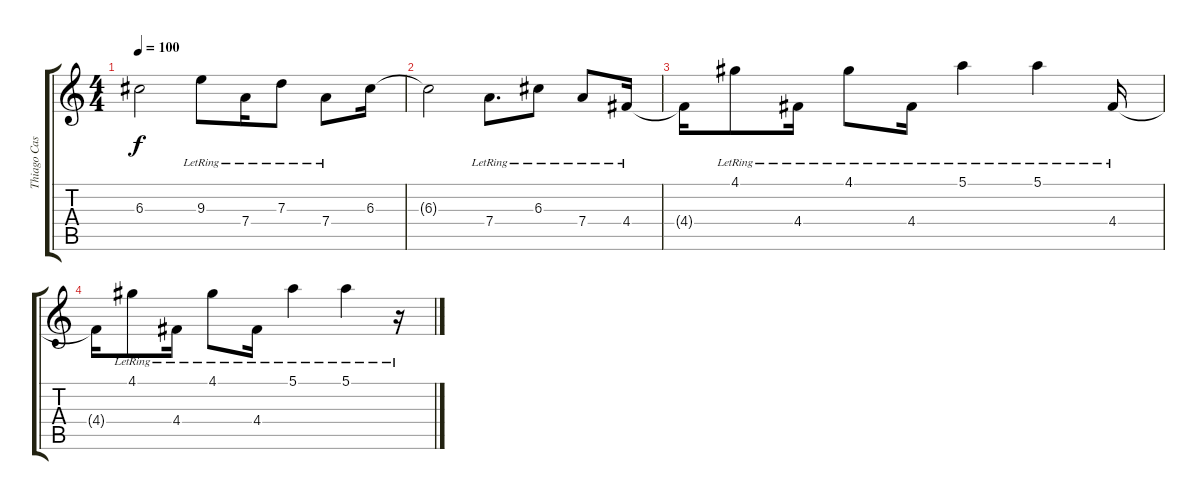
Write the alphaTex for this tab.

\track ("Thiago Castanho (limpo)" "Thiago Cas") {instrument electricguitarjazz}
\staff {score tabs}
\tuning (E4 B3 G3 D3 A2 E2) {hide}
\ts (4 4)
\tempo 100
\clef g2
\ks c
6.3{t}.2{dy f} 9.3{lr}.8 7.4{lr}.16 7.3{lr}.8 7.4{lr}.8 6.3.16 |
6.3{t}.2 7.4{lr}.8{d} 6.3{lr}.8 7.4{lr}.8 4.4{lr}.16 |
4.4{t}.16 4.1{lr}.8 4.4{lr}.16 4.1{lr}.8 4.4{lr}.16 5.1{lr}.4 5.1{lr}.4 4.4{lr}.16 |
4.4{t}.16 4.1{lr}.8 4.4{lr}.16 4.1{lr}.8 4.4{lr}.16 5.1{lr}.4 5.1{lr}.4 r.16
